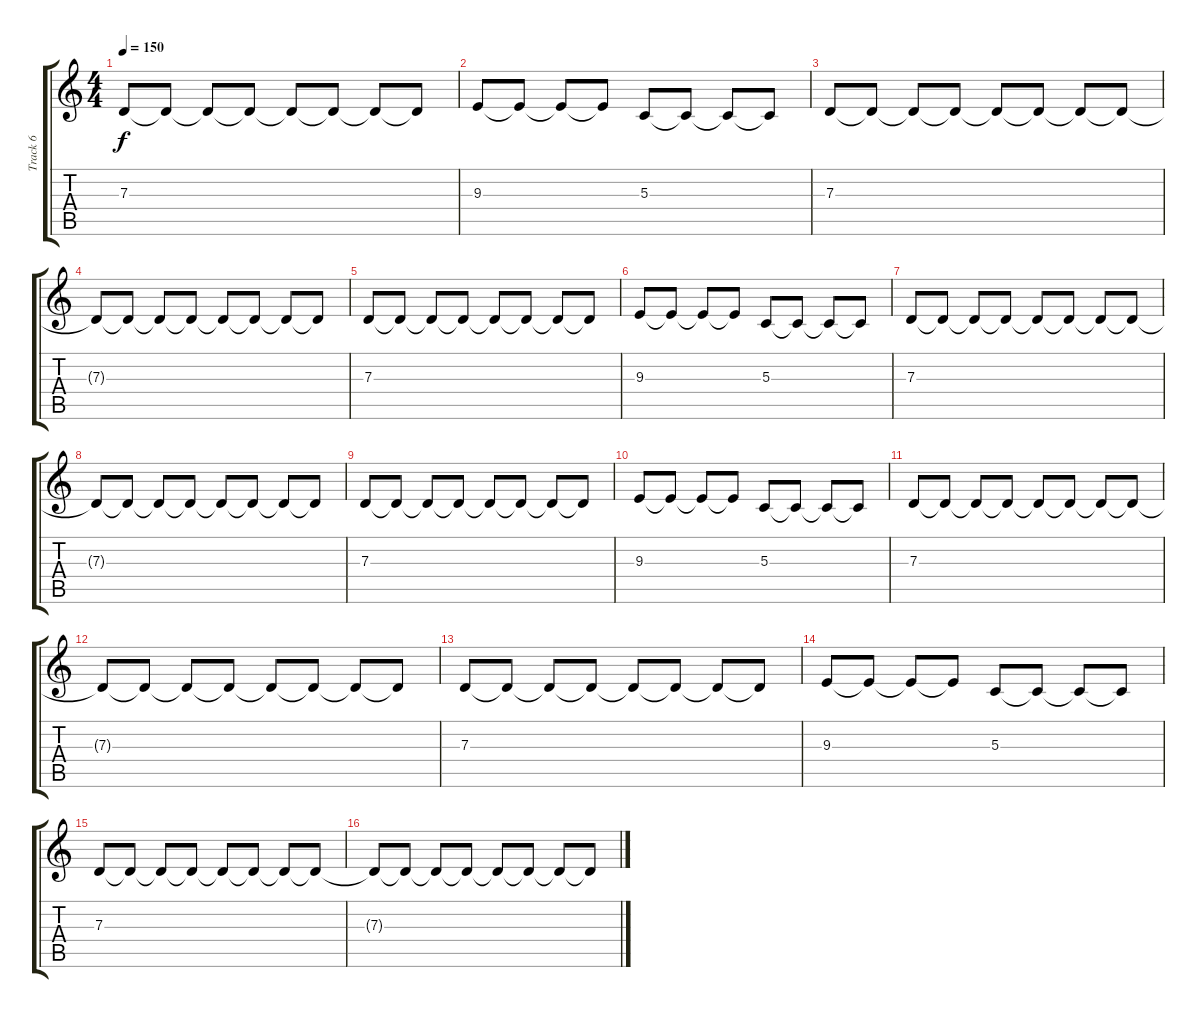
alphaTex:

\track ("Track 6" "Track 6") {instrument stringensemble1}
\staff {score tabs}
\tuning (E4 B3 G3 D3 A2 E2) {hide}
\ts (4 4)
\tempo 150
\clef g2
\ks c
7.3.8{dy f volume 16} 7.3{t}.8 7.3{t}.8 7.3{t}.8 7.3{t}.8 7.3{t}.8 7.3{t}.8 7.3{t}.8 |
9.3.8 9.3{t}.8 9.3{t}.8 9.3{t}.8 5.3.8 5.3{t}.8 5.3{t}.8 5.3{t}.8 |
7.3.8{volume 16} 7.3{t}.8 7.3{t}.8 7.3{t}.8 7.3{t}.8 7.3{t}.8 7.3{t}.8 7.3{t}.8 |
7.3{t}.8 7.3{t}.8 7.3{t}.8 7.3{t}.8 7.3{t}.8 7.3{t}.8 7.3{t}.8 7.3{t}.8 |
7.3.8{volume 16} 7.3{t}.8 7.3{t}.8 7.3{t}.8 7.3{t}.8 7.3{t}.8 7.3{t}.8 7.3{t}.8 |
9.3.8 9.3{t}.8 9.3{t}.8 9.3{t}.8 5.3.8 5.3{t}.8 5.3{t}.8 5.3{t}.8 |
7.3.8{volume 16} 7.3{t}.8 7.3{t}.8 7.3{t}.8 7.3{t}.8 7.3{t}.8 7.3{t}.8 7.3{t}.8 |
7.3{t}.8 7.3{t}.8 7.3{t}.8 7.3{t}.8 7.3{t}.8 7.3{t}.8 7.3{t}.8 7.3{t}.8 |
7.3.8{volume 16} 7.3{t}.8 7.3{t}.8 7.3{t}.8 7.3{t}.8 7.3{t}.8 7.3{t}.8 7.3{t}.8 |
9.3.8 9.3{t}.8 9.3{t}.8 9.3{t}.8 5.3.8 5.3{t}.8 5.3{t}.8 5.3{t}.8 |
7.3.8{volume 16} 7.3{t}.8 7.3{t}.8 7.3{t}.8 7.3{t}.8 7.3{t}.8 7.3{t}.8 7.3{t}.8 |
7.3{t}.8 7.3{t}.8 7.3{t}.8 7.3{t}.8 7.3{t}.8 7.3{t}.8 7.3{t}.8 7.3{t}.8 |
7.3.8{volume 16} 7.3{t}.8 7.3{t}.8 7.3{t}.8 7.3{t}.8 7.3{t}.8 7.3{t}.8 7.3{t}.8 |
9.3.8 9.3{t}.8 9.3{t}.8 9.3{t}.8 5.3.8 5.3{t}.8 5.3{t}.8 5.3{t}.8 |
7.3.8{volume 16} 7.3{t}.8 7.3{t}.8 7.3{t}.8 7.3{t}.8 7.3{t}.8 7.3{t}.8 7.3{t}.8 |
7.3{t}.8 7.3{t}.8 7.3{t}.8 7.3{t}.8 7.3{t}.8 7.3{t}.8 7.3{t}.8 7.3{t}.8
